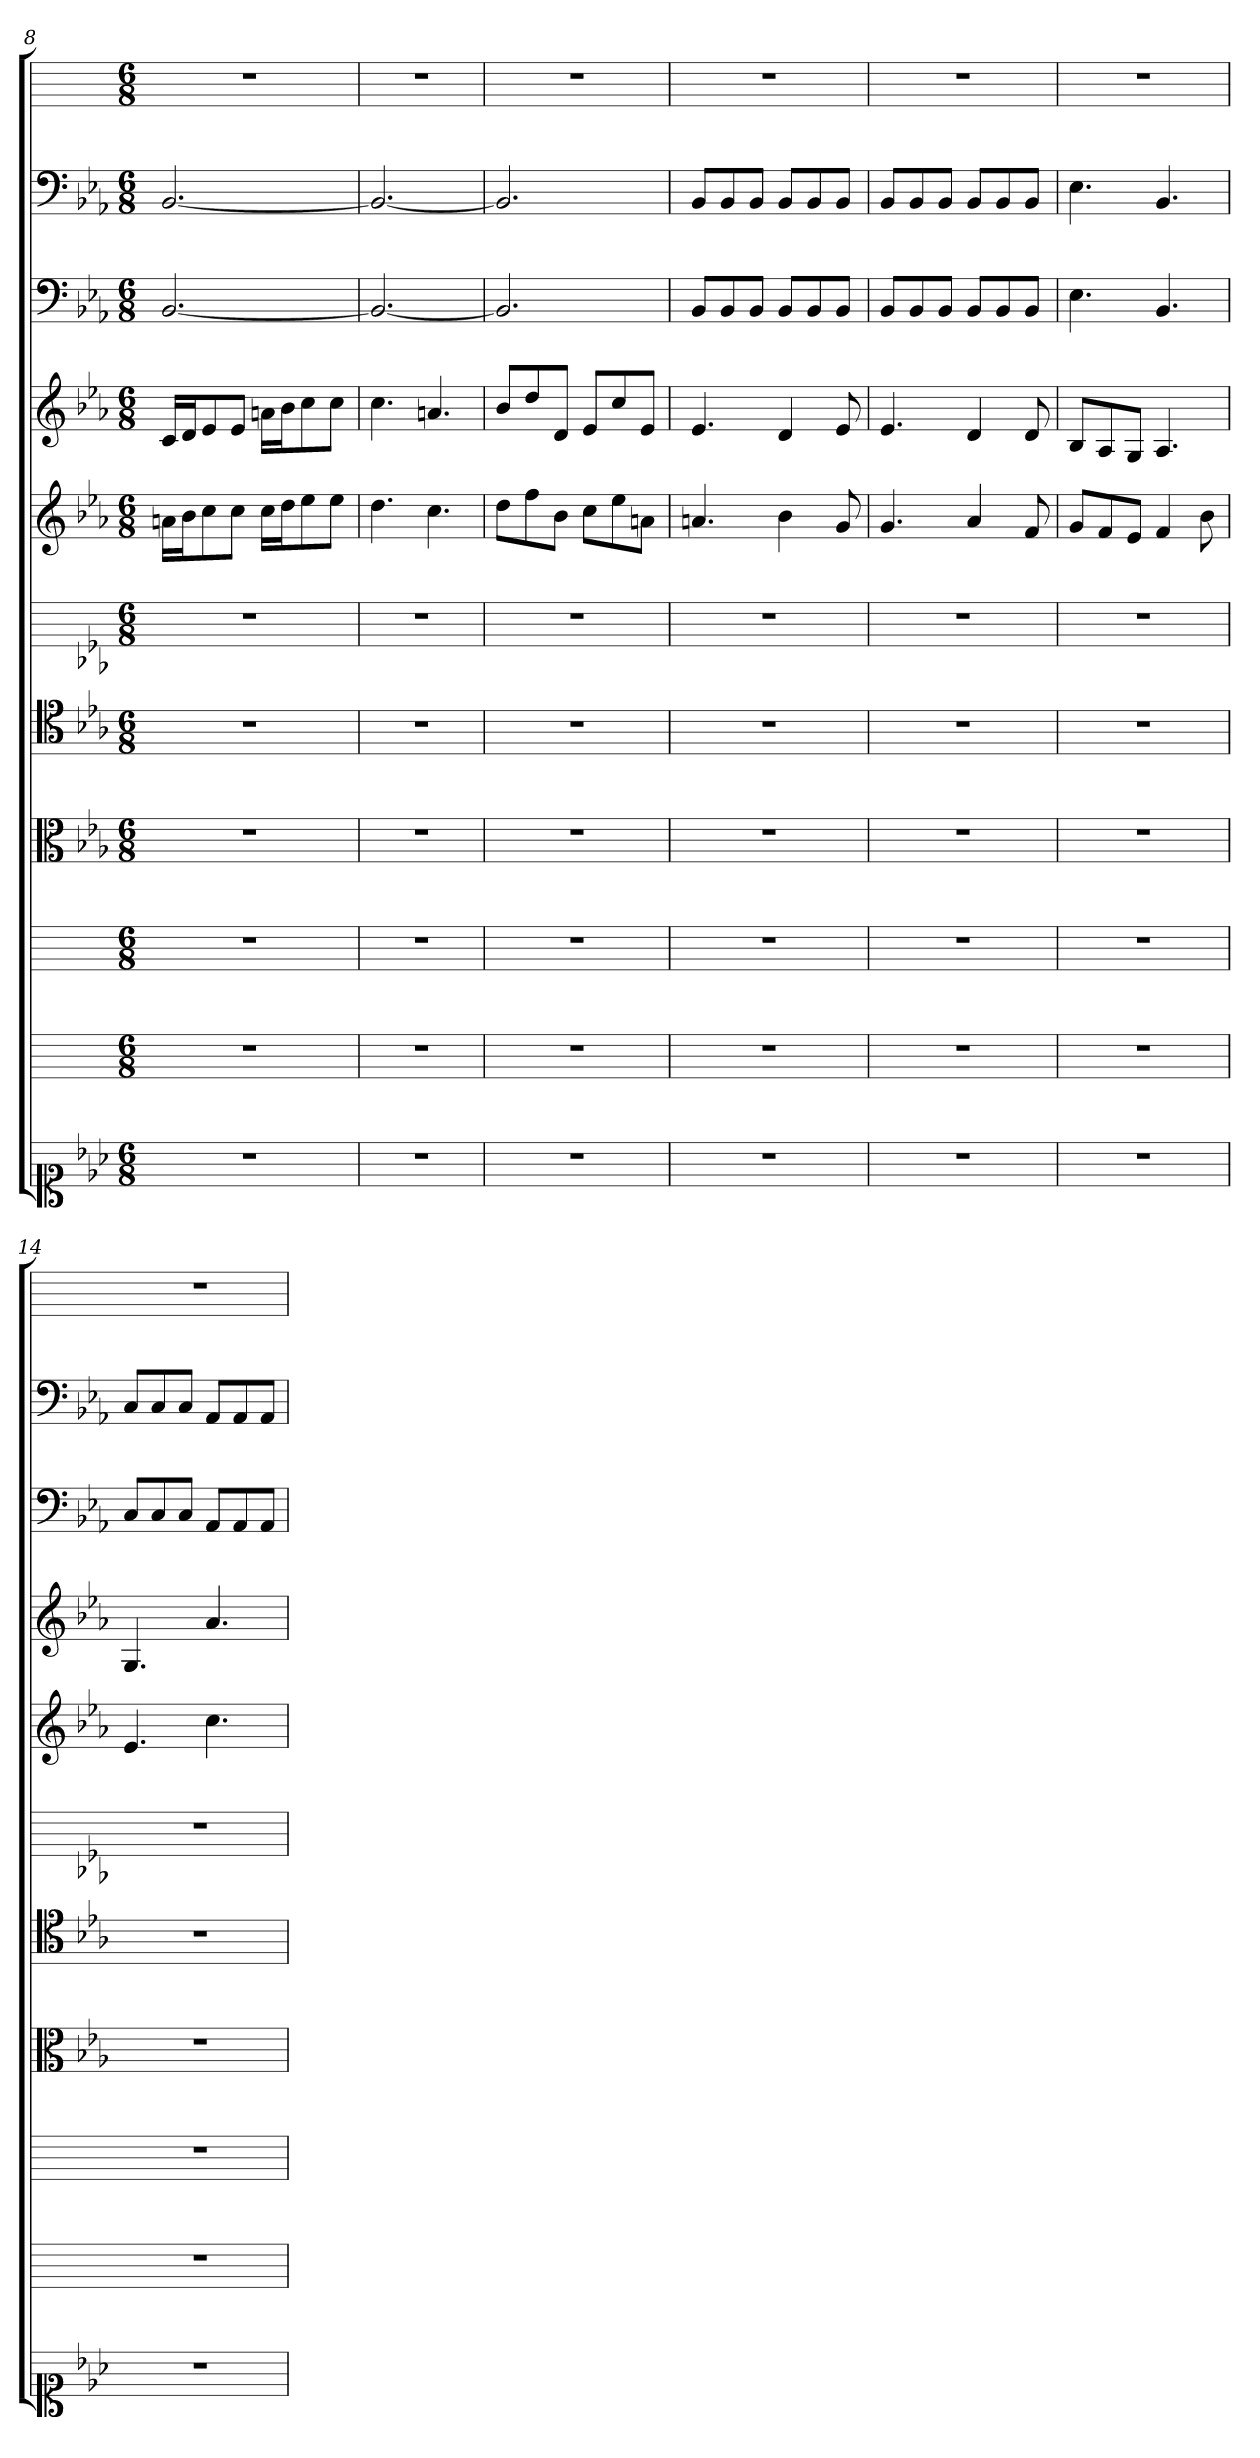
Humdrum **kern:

**kern	**kern	**kern	**kern	**kern	**kern	**kern	**kern	**kern	**kern	**kern
*part11	*part10	*part9	*part8	*part7	*part6	*part5	*part4	*part3	*part2	*part1
*staff11	*staff10	*staff9	*staff8	*staff7	*staff6	*staff5	*staff4	*staff3	*staff2	*staff1
*clefC1	*	*	*clefC3	*clefC4	*	*	*	*	*	*
*k[b-e-a-]	*k[]	*k[]	*k[b-e-a-]	*k[b-e-a-]	*k[b-e-a-]	*k[b-e-a-]	*k[b-e-a-]	*k[b-e-a-]	*k[b-e-a-]	*k[]
*M6/8	*M6/8	*M6/8	*M6/8	*M6/8	*M6/8	*M6/8	*M6/8	*M6/8	*M6/8	*M6/8
=8	=8	=8	=8	=8	=8	=8	=8	=8	=8	=8
2.r	2.r	2.r	2.r	2.r	2.r	16anLL	16cLL	[2.BB-	[2.BB-	2.r
.	.	.	.	.	.	16b-J	16dJ	.	.	.
.	.	.	.	.	.	8cc	8e-	.	.	.
.	.	.	.	.	.	8ccJ	8e-J	.	.	.
.	.	.	.	.	.	16ccLL	16anLL	.	.	.
.	.	.	.	.	.	16ddJ	16b-J	.	.	.
.	.	.	.	.	.	8ee-	8cc	.	.	.
.	.	.	.	.	.	8ee-J	8ccJ	.	.	.
=9	=9	=9	=9	=9	=9	=9	=9	=9	=9	=9
2.r	2.r	2.r	2.r	2.r	2.r	4.dd	4.cc	2.BB-_	2.BB-_	2.r
.	.	.	.	.	.	4.cc	4.an	.	.	.
=10	=10	=10	=10	=10	=10	=10	=10	=10	=10	=10
2.r	2.r	2.r	2.r	2.r	2.r	8ddL	8b-L	2.BB-]	2.BB-]	2.r
.	.	.	.	.	.	8ff	8dd	.	.	.
.	.	.	.	.	.	8b-J	8dJ	.	.	.
.	.	.	.	.	.	8ccL	8e-L	.	.	.
.	.	.	.	.	.	8ee-	8cc	.	.	.
.	.	.	.	.	.	8anJ	8e-J	.	.	.
=11	=11	=11	=11	=11	=11	=11	=11	=11	=11	=11
2.r	2.r	2.r	2.r	2.r	2.r	4.an	4.e-	8BB-L	8BB-L	2.r
.	.	.	.	.	.	.	.	8BB-	8BB-	.
.	.	.	.	.	.	.	.	8BB-J	8BB-J	.
.	.	.	.	.	.	4b-	4d	8BB-L	8BB-L	.
.	.	.	.	.	.	.	.	8BB-	8BB-	.
.	.	.	.	.	.	8g	8e-	8BB-J	8BB-J	.
=12	=12	=12	=12	=12	=12	=12	=12	=12	=12	=12
2.r	2.r	2.r	2.r	2.r	2.r	4.g	4.e-	8BB-L	8BB-L	2.r
.	.	.	.	.	.	.	.	8BB-	8BB-	.
.	.	.	.	.	.	.	.	8BB-J	8BB-J	.
.	.	.	.	.	.	4a-	4d	8BB-L	8BB-L	.
.	.	.	.	.	.	.	.	8BB-	8BB-	.
.	.	.	.	.	.	8f	8d	8BB-J	8BB-J	.
=13	=13	=13	=13	=13	=13	=13	=13	=13	=13	=13
2.r	2.r	2.r	2.r	2.r	2.r	8gL	8B-L	4.E-	4.E-	2.r
.	.	.	.	.	.	8f	8A-	.	.	.
.	.	.	.	.	.	8e-J	8GJ	.	.	.
.	.	.	.	.	.	4f	4.A-	4.BB-	4.BB-	.
.	.	.	.	.	.	8b-	.	.	.	.
=14	=14	=14	=14	=14	=14	=14	=14	=14	=14	=14
2.r	2.r	2.r	2.r	2.r	2.r	4.e-	4.G	8CL	8CL	2.r
.	.	.	.	.	.	.	.	8C	8C	.
.	.	.	.	.	.	.	.	8CJ	8CJ	.
.	.	.	.	.	.	4.cc	4.a-	8AA-L	8AA-L	.
.	.	.	.	.	.	.	.	8AA-	8AA-	.
.	.	.	.	.	.	.	.	8AA-J	8AA-J	.
=	=	=	=	=	=	=	=	=	=	=
*-	*-	*-	*-	*-	*-	*-	*-	*-	*-	*-
